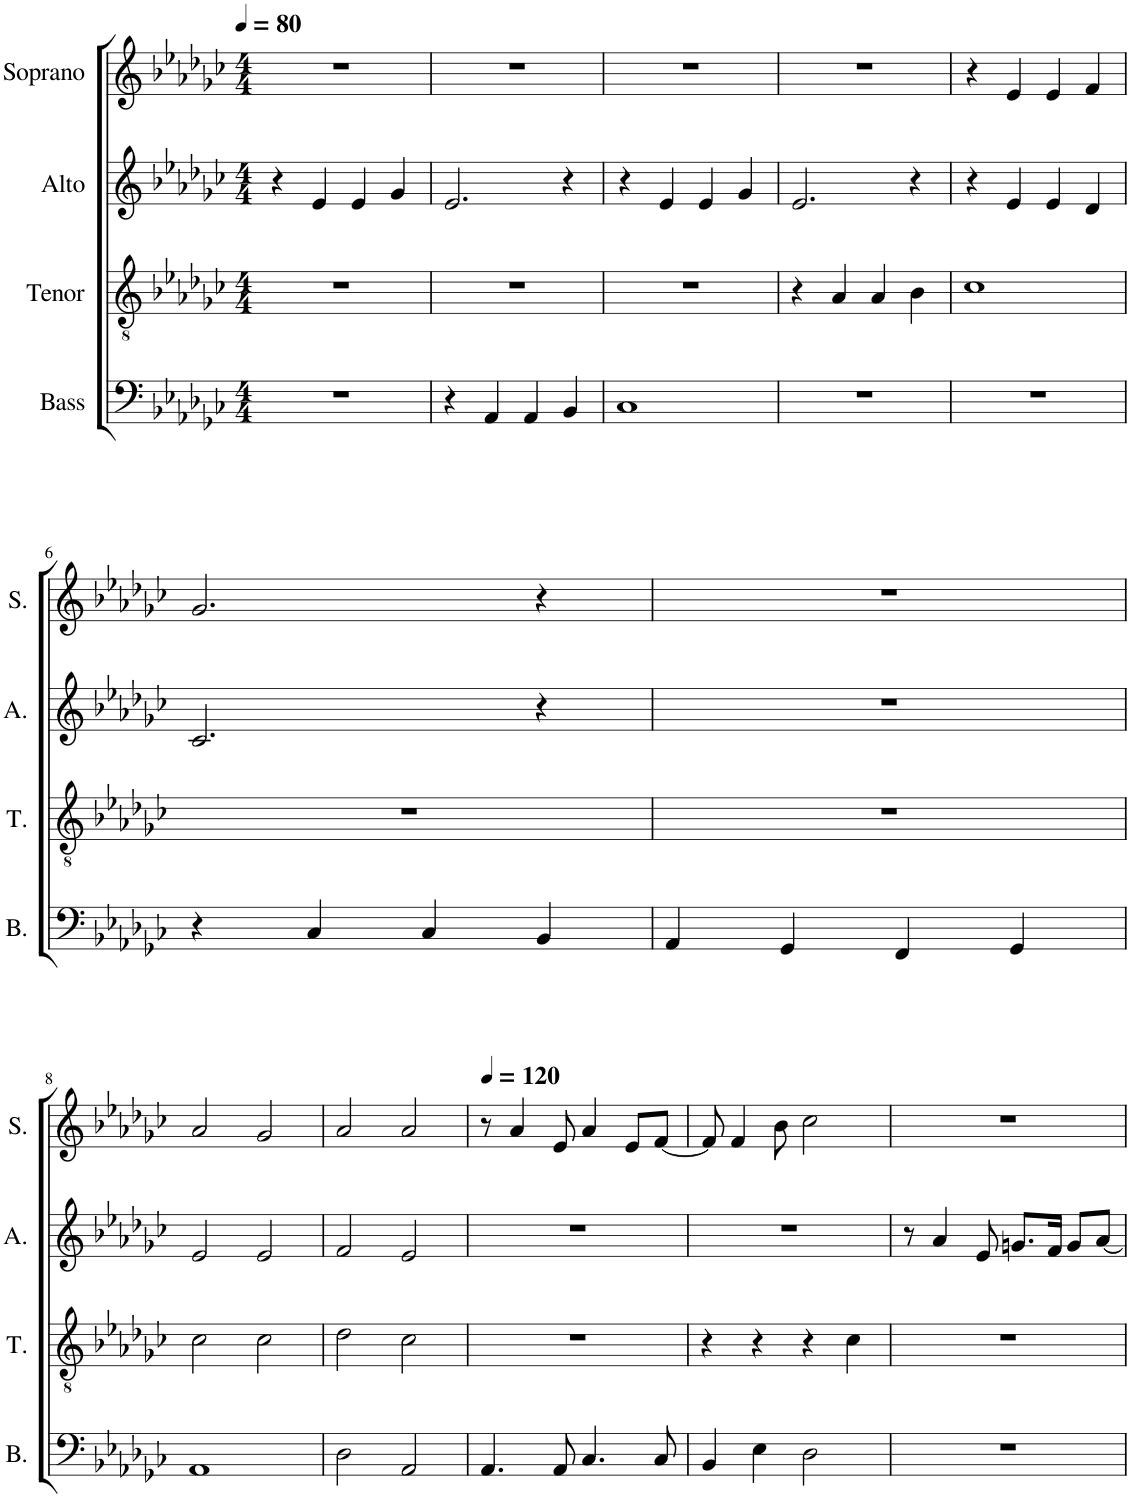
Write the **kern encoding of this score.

**kern	**kern	**kern	**kern
*part4	*part3	*part2	*part1
*staff4	*staff3	*staff2	*staff1
*I"Bass	*I"Tenor	*I"Alto	*I"Soprano
*I'B.	*I'T.	*I'A.	*I'S.
*clefF4	*clefGv2	*clefG2	*clefG2
*k[b-e-a-d-g-c-]	*k[b-e-a-d-g-c-]	*k[b-e-a-d-g-c-]	*k[b-e-a-d-g-c-]
*M4/4	*M4/4	*M4/4	*M4/4
*MM80	*MM80	*MM80	*MM80
=1	=1	=1	=1
1r	1r	4r	1r
.	.	4e-/	.
.	.	4e-/	.
.	.	4g-/	.
=2	=2	=2	=2
4r	1r	2.e-/	1r
4AA-/	.	.	.
4AA-/	.	.	.
4BB-/	.	4r	.
=3	=3	=3	=3
1C-	1r	4r	1r
.	.	4e-/	.
.	.	4e-/	.
.	.	4g-/	.
=4	=4	=4	=4
1r	4r	2.e-/	1r
.	4A-/	.	.
.	4A-/	.	.
.	4B-\	4r	.
=5	=5	=5	=5
1r	1c-	4r	4r
.	.	4e-/	4e-/
.	.	4e-/	4e-/
.	.	4d-/	4f/
!!LO:LB:g=z
=6	=6	=6	=6
4r	1r	2.c-/	2.g-/
4C-/	.	.	.
4C-/	.	.	.
4BB-/	.	4r	4r
=7	=7	=7	=7
4AA-/	1r	1r	1r
4GG-/	.	.	.
4FF/	.	.	.
4GG-/	.	.	.
!!LO:LB:g=z
=8	=8	=8	=8
1AA-	2c-\	2e-/	2a-/
.	2c-\	2e-/	2g-/
=9	=9	=9	=9
2D-\	2d-\	2f/	2a-/
2AA-/	2c-\	2e-/	2a-/
=10	=10	=10	=10
*	*	*	*MM120
4.AA-/	1r	1r	8r
.	.	.	4a-/
8AA-/	.	.	8e-/
4.C-/	.	.	4a-/
.	.	.	8e-/L
8C-/	.	.	[8f/J
=11	=11	=11	=11
4BB-/	4r	1r	8f/]
.	.	.	4f/
4E-\	4r	.	.
.	.	.	8b-\
2D-\	4r	.	2cc-\
.	4c-\	.	.
=12	=12	=12	=12
1r	1r	8r	1r
.	.	4a-/	.
.	.	8e-/	.
.	.	8.gn/L	.
.	.	16f/Jk	.
.	.	8g/L	.
.	.	[8a-/J	.
=	=	=	=
*-	*-	*-	*-
